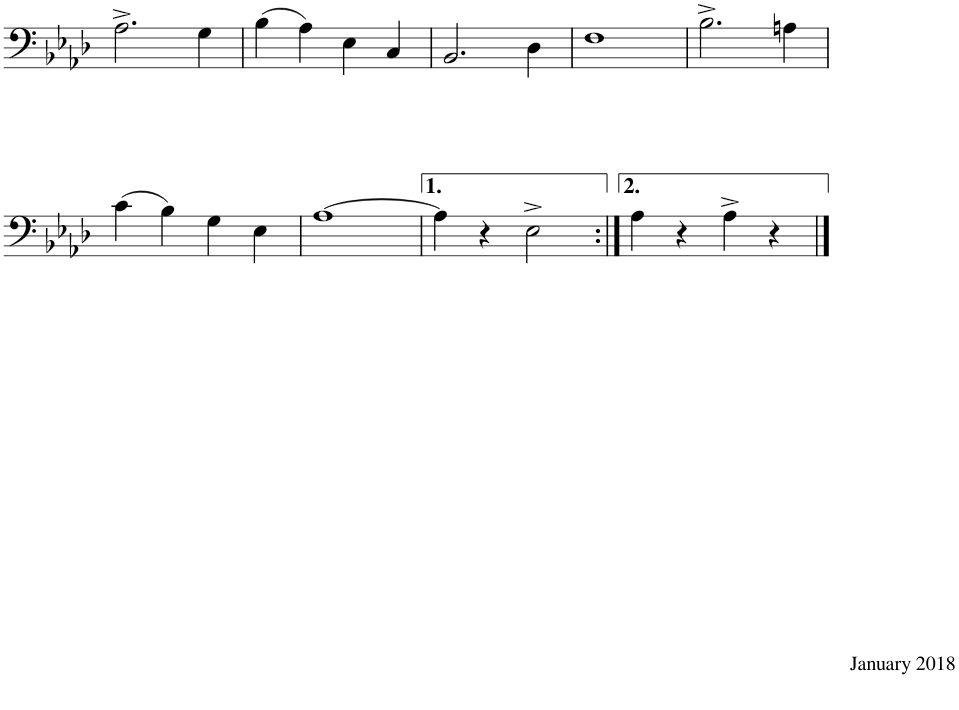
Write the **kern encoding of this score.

**kern
*part1
*staff1
*I"Piano
*I'Pno.
!!LO:PB:g=z
*clefF4
*k[b-e-a-d-]
*M2/2
*met(c|)
=30
2.A-^\
4G\
=31
(4B-\
4A-\)
4E-\
4C/
=32
2.BB-/
4D-\
=33
1F
=34
2.B-^\
4An\
!!LO:LB:g=z
=35
(4c\
4B-\)
4G\
4E-\
=36
[1A-
=37
4A-\]
4r
2E-^\
=38:|!
4A-\
4r
!LO:TX:b:t=January 2018
4A-^\
4r
==
*-
